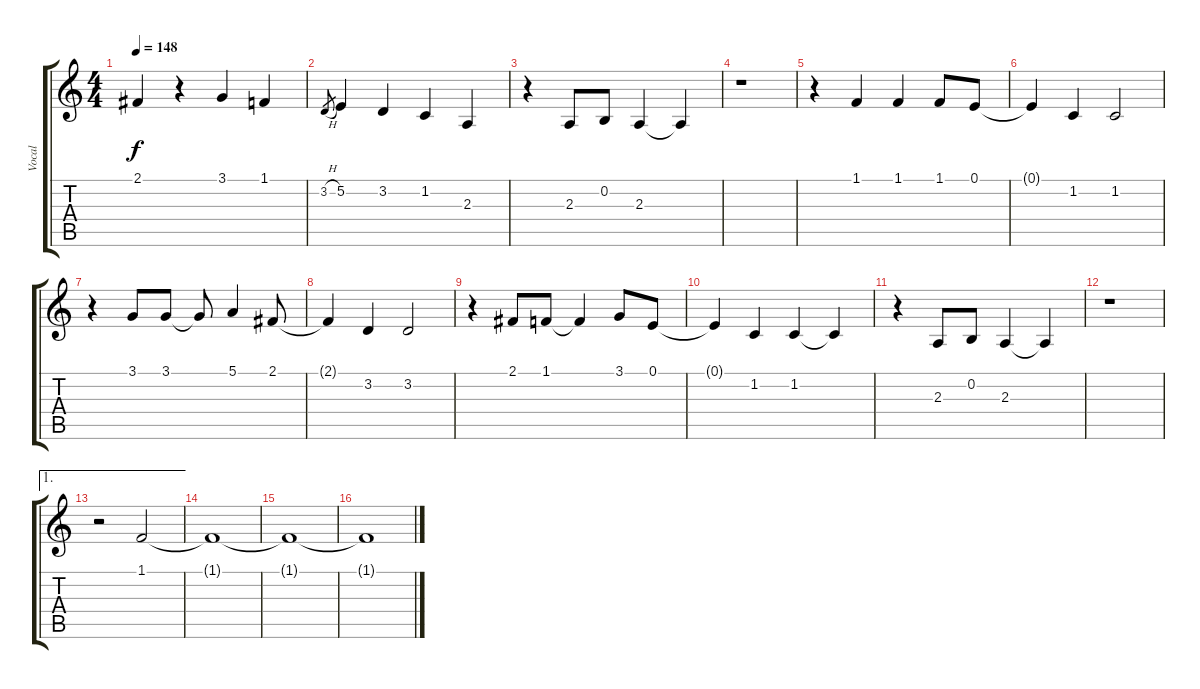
\track ("Vocal" "Vocal") {instrument sopranosax}
\staff {score tabs}
\tuning (E4 B3 G3 D3 A2 E2) {hide}
\ts (4 4)
\tempo 148
\clef g2
\ks c
2.1.4{dy f} r.4 3.1.4 1.1.4 |
3.2{h}.8{gr} 5.2.4 3.2.4 1.2.4 2.3.4 |
r.4 2.3.8 0.2.8 2.3.4 2.3{t}.4 |
r.1 |
r.4 1.1.4 1.1.4 1.1.8 0.1.8 |
0.1{t}.4 1.2.4 1.2.2 |
r.4 3.1.8 3.1.8 3.1{t}.8 5.1.4 2.1.8 |
2.1{t}.4 3.2.4 3.2.2 |
r.4 2.1.8 1.1.8 1.1{t}.4 3.1.8 0.1.8 |
0.1{t}.4 1.2.4 1.2.4 1.2{t}.4 |
r.4 2.3.8 0.2.8 2.3.4 2.3{t}.4 |
r.1 |
\ae 1
r.2 1.1.2 |
1.1{t}.1 |
1.1{t}.1 |
1.1{t}.1
